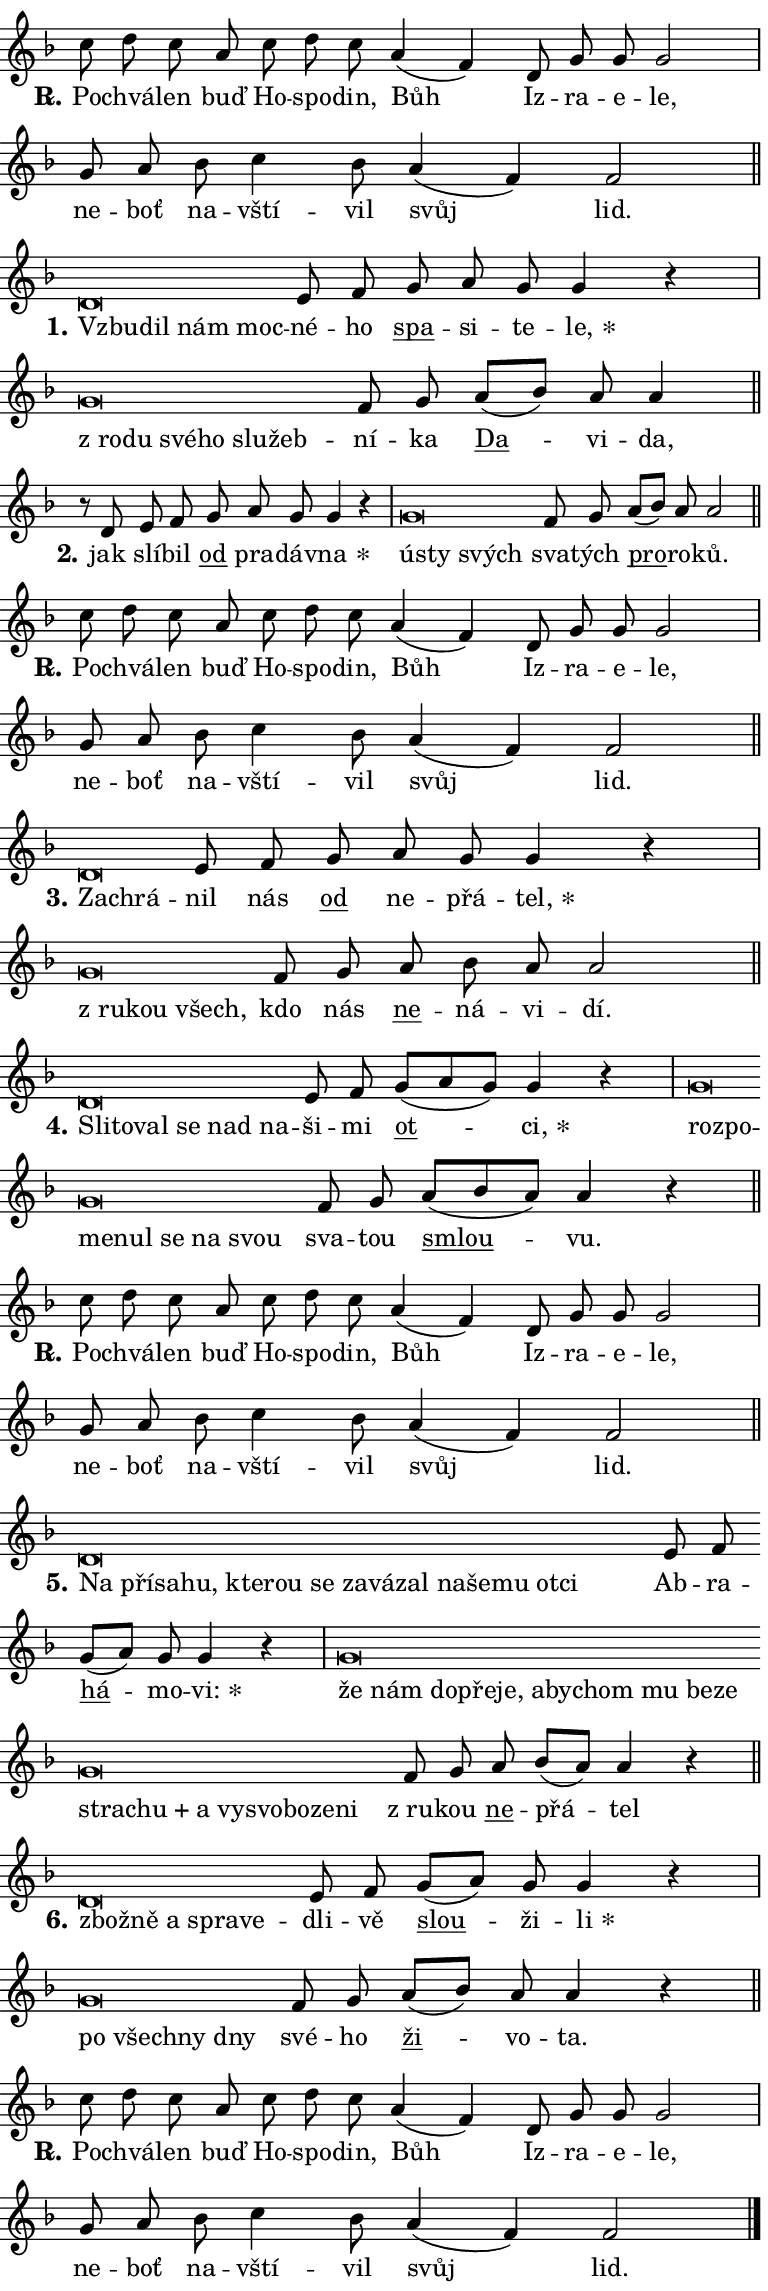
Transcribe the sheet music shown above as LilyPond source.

\version "2.24.0"
\header { tagline = "" }
\paper {
  indent = 0\cm
  top-margin = 0\cm
  right-margin = 0.13\cm % to fit lyric hyphens
  bottom-margin = 0\cm
  left-margin = 0\cm
  paper-width = 13\cm
  page-breaking = #ly:one-page-breaking
  system-system-spacing.basic-distance = #11
  score-system-spacing.basic-distance = #11
  ragged-last = ##f
}


%% Author: Thomas Morley
%% https://lists.gnu.org/archive/html/lilypond-user/2020-05/msg00002.html
#(define (line-position grob)
"Returns position of @var[grob} in current system:
   @code{'start}, if at first time-step
   @code{'end}, if at last time-step
   @code{'middle} otherwise
"
  (let* ((col (ly:item-get-column grob))
         (ln (ly:grob-object col 'left-neighbor))
         (rn (ly:grob-object col 'right-neighbor))
         (col-to-check-left (if (ly:grob? ln) ln col))
         (col-to-check-right (if (ly:grob? rn) rn col))
         (break-dir-left
           (and
             (ly:grob-property col-to-check-left 'non-musical #f)
             (ly:item-break-dir col-to-check-left)))
         (break-dir-right
           (and
             (ly:grob-property col-to-check-right 'non-musical #f)
             (ly:item-break-dir col-to-check-right))))
        (cond ((eqv? 1 break-dir-left) 'start)
              ((eqv? -1 break-dir-right) 'end)
              (else 'middle))))

#(define (tranparent-at-line-position vctor)
  (lambda (grob)
  "Relying on @code{line-position} select the relevant enry from @var{vctor}.
Used to determine transparency,"
    (case (line-position grob)
      ((end) (not (vector-ref vctor 0)))
      ((middle) (not (vector-ref vctor 1)))
      ((start) (not (vector-ref vctor 2))))))

noteHeadBreakVisibility =
#(define-music-function (break-visibility)(vector?)
"Makes @code{NoteHead}s transparent relying on @var{break-visibility}"
#{
  \override NoteHead.transparent =
    #(tranparent-at-line-position break-visibility)
#})

#(define delete-ledgers-for-transparent-note-heads
  (lambda (grob)
    "Reads whether a @code{NoteHead} is transparent.
If so this @code{NoteHead} is removed from @code{'note-heads} from
@var{grob}, which is supposed to be @code{LedgerLineSpanner}.
As a result ledgers are not printed for this @code{NoteHead}"
    (let* ((nhds-array (ly:grob-object grob 'note-heads))
           (nhds-list
             (if (ly:grob-array? nhds-array)
                 (ly:grob-array->list nhds-array)
                 '()))
           ;; Relies on the transparent-property being done before
           ;; Staff.LedgerLineSpanner.after-line-breaking is executed.
           ;; This is fragile ...
           (to-keep
             (remove
               (lambda (nhd)
                 (ly:grob-property nhd 'transparent #f))
               nhds-list)))
      ;; TODO find a better method to iterate over grob-arrays, similiar
      ;; to filter/remove etc for lists
      ;; For now rebuilt from scratch
      (set! (ly:grob-object grob 'note-heads)  '())
      (for-each
        (lambda (nhd)
          (ly:pointer-group-interface::add-grob grob 'note-heads nhd))
        to-keep))))

squashNotes = {
  \override NoteHead.X-extent = #'(-0.2 . 0.2)
  \override NoteHead.Y-extent = #'(-0.75 . 0)
  \override NoteHead.stencil =
    #(lambda (grob)
       (let ((pos (ly:grob-property grob 'staff-position)))
         (begin
           (if (< pos -7) (display "ERROR: Lower brevis then expected\n") (display ""))
           (if (<= pos -6) ly:text-interface::print ly:note-head::print))))
}
unSquashNotes = {
  \revert NoteHead.X-extent
  \revert NoteHead.Y-extent
  \revert NoteHead.stencil
}

hideNotes = \noteHeadBreakVisibility #begin-of-line-visible
unHideNotes = \noteHeadBreakVisibility #all-visible

% work-around for resetting accidentals
% https://lilypond.org/doc/v2.23/Documentation/notation/displaying-rhythms#unmetered-music
cadenzaMeasure = {
  \cadenzaOff
  \partial 1024 s1024
  \cadenzaOn
}

#(define-markup-command (accent layout props text) (markup?)
  "Underline accented syllable"
  (interpret-markup layout props
    #{\markup \override #'(offset . 4.3) \underline { #text }#}))

responsum = \markup \concat {
  "R" \hspace #-1.05 \path #0.1 #'((moveto 0 0.07) (lineto 0.9 0.8)) \hspace #0.05 "."
}

spaceSize = #0.6828661417322834 % exact space size for TeX Gyre Schola

\layout {
  \context {
    \Staff
    \remove "Time_signature_engraver"
    \override LedgerLineSpanner.after-line-breaking = #delete-ledgers-for-transparent-note-heads
  }
  \context {
    \Lyrics {
      \override LyricSpace.minimum-distance = \spaceSize
      \override LyricText.font-name = #"TeX Gyre Schola"
      \override LyricText.font-size = 1
      \override StanzaNumber.font-name = #"TeX Gyre Schola Bold"
      \override StanzaNumber.font-size = 1
    }
  }
  \context {
    \Score 
    \override NoteHead.text =
      #(lambda (grob) 
        (let ((pos (ly:grob-property grob 'staff-position)))
          #{\markup {
            \combine
              \halign #-0.55 \raise #(if (= pos -6) 0 0.5) \override #'(thickness . 2) \draw-line #'(3.2 . 0)
              \musicglyph "noteheads.sM1"
          }#}))
  }
}

% magnetic-lyrics.ily
%
%   written by
%     Jean Abou Samra <jean@abou-samra.fr>
%     Werner Lemberg <wl@gnu.org>
%
%   adapted by
%     Jiri Hon <jiri.hon@gmail.com>
%
% Version 2022-Apr-15

% https://www.mail-archive.com/lilypond-user@gnu.org/msg149350.html

#(define (Left_hyphen_pointer_engraver context)
   "Collect syllable-hyphen-syllable occurrences in lyrics and store
them in properties.  This engraver only looks to the left.  For
example, if the lyrics input is @code{foo -- bar}, it does the
following.

@itemize @bullet
@item
Set the @code{text} property of the @code{LyricHyphen} grob between
@q{foo} and @q{bar} to @code{foo}.

@item
Set the @code{left-hyphen} property of the @code{LyricText} grob with
text @q{foo} to the @code{LyricHyphen} grob between @q{foo} and
@q{bar}.
@end itemize

Use this auxiliary engraver in combination with the
@code{lyric-@/text::@/apply-@/magnetic-@/offset!} hook."
   (let ((hyphen #f)
         (text #f))
     (make-engraver
      (acknowledgers
       ((lyric-syllable-interface engraver grob source-engraver)
        (set! text grob)))
      (end-acknowledgers
       ((lyric-hyphen-interface engraver grob source-engraver)
        ;(when (not (grob::has-interface grob 'lyric-space-interface))
          (set! hyphen grob)));)
      ((stop-translation-timestep engraver)
       (when (and text hyphen)
         (ly:grob-set-object! text 'left-hyphen hyphen))
       (set! text #f)
       (set! hyphen #f)))))

#(define (lyric-text::apply-magnetic-offset! grob)
   "If the space between two syllables is less than the value in
property @code{LyricText@/.details@/.squash-threshold}, move the right
syllable to the left so that it gets concatenated with the left
syllable.

Use this function as a hook for
@code{LyricText@/.after-@/line-@/breaking} if the
@code{Left_@/hyphen_@/pointer_@/engraver} is active."
   (let ((hyphen (ly:grob-object grob 'left-hyphen #f)))
     (when hyphen
       (let ((left-text (ly:spanner-bound hyphen LEFT)))
         (when (grob::has-interface left-text 'lyric-syllable-interface)
           (let* ((common (ly:grob-common-refpoint grob left-text X))
                  (this-x-ext (ly:grob-extent grob common X))
                  (left-x-ext
                   (begin
                     ;; Trigger magnetism for left-text.
                     (ly:grob-property left-text 'after-line-breaking)
                     (ly:grob-extent left-text common X)))
                  ;; `delta` is the gap width between two syllables.
                  (delta (- (interval-start this-x-ext)
                            (interval-end left-x-ext)))
                  (details (ly:grob-property grob 'details))
                  (threshold (assoc-get 'squash-threshold details 0.2)))
             (when (< delta threshold)
               (let* (;; We have to manipulate the input text so that
                      ;; ligatures crossing syllable boundaries are not
                      ;; disabled.  For languages based on the Latin
                      ;; script this is essentially a beautification.
                      ;; However, for non-Western scripts it can be a
                      ;; necessity.
                      (lt (ly:grob-property left-text 'text))
                      (rt (ly:grob-property grob 'text))
                      (is-space (grob::has-interface hyphen 'lyric-space-interface))
                      (space (if is-space " " ""))
                      (extra-delta (if is-space spaceSize 0))
                      ;; Append new syllable.
                      (ltrt-space (if (and (string? lt) (string? rt))
                                (string-append lt space rt)
                                (make-concat-markup (list lt space rt))))
                      ;; Right-align `ltrt` to the right side.
                      (ltrt-space-markup (grob-interpret-markup
                               grob
                               (make-translate-markup
                                (cons (interval-length this-x-ext) 0)
                                (make-right-align-markup ltrt-space)))))
                 (begin
                   ;; Don't print `left-text`.
                   (ly:grob-set-property! left-text 'stencil #f)
                   ;; Set text and stencil (which holds all collected
                   ;; syllables so far) and shift it to the left.
                   (ly:grob-set-property! grob 'text ltrt-space)
                   (ly:grob-set-property! grob 'stencil ltrt-space-markup)
                   (ly:grob-translate-axis! grob (- (- delta extra-delta)) X))))))))))


#(define (lyric-hyphen::displace-bounds-first grob)
   ;; Make very sure this callback isn't triggered too early.
   (let ((left (ly:spanner-bound grob LEFT))
         (right (ly:spanner-bound grob RIGHT)))
     (ly:grob-property left 'after-line-breaking)
     (ly:grob-property right 'after-line-breaking)
     (ly:lyric-hyphen::print grob)))

squashThreshold = #0.4

\layout {
  \context {
    \Lyrics
    \consists #Left_hyphen_pointer_engraver
    \override LyricText.after-line-breaking =
      #lyric-text::apply-magnetic-offset!
    \override LyricHyphen.stencil = #lyric-hyphen::displace-bounds-first
    \override LyricText.details.squash-threshold = \squashThreshold
    \override LyricHyphen.minimum-distance = 0
    \override LyricHyphen.minimum-length = \squashThreshold
  }
}

squashText = \override LyricText.details.squash-threshold = 9999
unSquashText = \override LyricText.details.squash-threshold = \squashThreshold

leftText = \override LyricText.self-alignment-X = #LEFT
unLeftText = \revert LyricText.self-alignment-X

starOffset = #(lambda (grob) 
                (let ((x_offset (ly:self-alignment-interface::aligned-on-x-parent grob)))
                  (if (= x_offset 0) 0 (+ x_offset 1.2))))

star = #(define-music-function (syllable)(string?)
"Append star separator at the end of a syllable"
#{
  \once \override LyricText.X-offset = #starOffset
  \lyricmode { \markup {
    #syllable
    \override #'((font-name . "TeX Gyre Schola Bold")) \hspace #0.2 \lower #0.65 \larger "*"
  } }
#})

starAccent = #(define-music-function (syllable)(string?)
"Append star separator at the end of a syllable and make accent"
#{
  \once \override LyricText.X-offset = #starOffset
  \lyricmode { \markup {
    \accent #syllable
    \override #'((font-name . "TeX Gyre Schola Bold")) \hspace #0.2 \lower #0.65 \larger "*"
  } }
#})

breath = #(define-music-function (syllable)(string?)
"Append breathing indicator at the end of a syllable"
#{
  \lyricmode { \markup { #syllable "+" } }
#})

optionalBreath = #(define-music-function (syllable)(string?)
"Append optional breathing indicator at the end of a syllable"
#{
  \lyricmode { \markup { #syllable "(+)" } }
#})


\score {
    <<
        \new Voice = "melody" { \cadenzaOn \key f \major \relative { c''8 d c a \bar "" c d c \bar "" a4( f) \bar "" d8 g g g2 \cadenzaMeasure \bar "|" g8 a \bar "" bes c4 bes8 \bar "" a4( f) f2 \cadenzaMeasure \bar "||" \break } }
        \new Lyrics \lyricsto "melody" { \lyricmode { \set stanza = \responsum
Po -- chvá -- len buď Ho -- spo -- din, Bůh Iz -- ra -- e -- le, ne -- boť na -- vští -- vil svůj lid. } }
    >>
    \layout {}
}

\score {
    <<
        \new Voice = "melody" { \cadenzaOn \key f \major \relative { \squashNotes d'\breve*1/16 \hideNotes \breve*1/16 \bar "" \breve*1/16 \breve*1/16 \bar "" \unHideNotes \unSquashNotes e8 f \bar "" g a g g4 r \cadenzaMeasure \bar "|" \squashNotes g\breve*1/16 \hideNotes \breve*1/16 \bar "" \breve*1/16 \bar "" \breve*1/16 \bar "" \breve*1/16 \breve*1/16 \bar "" \unHideNotes \unSquashNotes f8 g \bar "" a[( bes)] a a4 \cadenzaMeasure \bar "||" \break } }
        \new Lyrics \lyricsto "melody" { \lyricmode { \set stanza = "1."
\leftText Vzbu -- \squashText dil nám moc -- \unLeftText \unSquashText né -- ho \markup \accent spa -- si -- te -- \star le, \leftText "z ro" -- \squashText du své -- ho slu -- žeb -- \unLeftText \unSquashText ní -- ka \markup \accent Da -- vi -- da, } }
    >>
    \layout {}
}

\score {
    <<
        \new Voice = "melody" { \cadenzaOn \key f \major \relative { r8 d'8 e8 f \bar "" g a g g4 r \cadenzaMeasure \bar "|" \squashNotes g\breve*1/16 \hideNotes \breve*1/16 \breve*1/16 \bar "" \unHideNotes \unSquashNotes f8 g \bar "" a[( bes)] a a2 \cadenzaMeasure \bar "||" \break } }
        \new Lyrics \lyricsto "melody" { \lyricmode { \set stanza = "2."
jak slí -- bil \markup \accent od pra -- dáv -- \star na \leftText ú -- \squashText sty svých \unLeftText \unSquashText sva -- tých \markup \accent pro -- ro -- ků. } }
    >>
    \layout {}
}

\score {
    <<
        \new Voice = "melody" { \cadenzaOn \key f \major \relative { c''8 d c a \bar "" c d c \bar "" a4( f) \bar "" d8 g g g2 \cadenzaMeasure \bar "|" g8 a \bar "" bes c4 bes8 \bar "" a4( f) f2 \cadenzaMeasure \bar "||" \break } }
        \new Lyrics \lyricsto "melody" { \lyricmode { \set stanza = \responsum
Po -- chvá -- len buď Ho -- spo -- din, Bůh Iz -- ra -- e -- le, ne -- boť na -- vští -- vil svůj lid. } }
    >>
    \layout {}
}

\score {
    <<
        \new Voice = "melody" { \cadenzaOn \key f \major \relative { \squashNotes d'\breve*1/16 \hideNotes \breve*1/16 \bar "" \unHideNotes \unSquashNotes e8 f \bar "" g a g g4 r \cadenzaMeasure \bar "|" \squashNotes g\breve*1/16 \hideNotes \breve*1/16 \breve*1/16 \bar "" \unHideNotes \unSquashNotes f8 g \bar "" a bes a a2 \cadenzaMeasure \bar "||" \break } }
        \new Lyrics \lyricsto "melody" { \lyricmode { \set stanza = "3."
\leftText Za -- \squashText chrá -- \unLeftText \unSquashText nil nás \markup \accent od ne -- přá -- \star tel, \leftText "z ru" -- \squashText kou všech, \unLeftText \unSquashText kdo nás \markup \accent ne -- ná -- vi -- dí. } }
    >>
    \layout {}
}

\score {
    <<
        \new Voice = "melody" { \cadenzaOn \key f \major \relative { \squashNotes d'\breve*1/16 \hideNotes \breve*1/16 \bar "" \breve*1/16 \bar "" \breve*1/16 \bar "" \breve*1/16 \breve*1/16 \bar "" \unHideNotes \unSquashNotes e8 f \bar "" g[( a g)] g4 r \cadenzaMeasure \bar "|" \squashNotes g\breve*1/16 \hideNotes \breve*1/16 \bar "" \breve*1/16 \bar "" \breve*1/16 \bar "" \breve*1/16 \bar "" \breve*1/16 \breve*1/16 \bar "" \unHideNotes \unSquashNotes f8 g \bar "" a[( bes a)] a4 r \cadenzaMeasure \bar "||" \break } }
        \new Lyrics \lyricsto "melody" { \lyricmode { \set stanza = "4."
\leftText Sli -- \squashText to -- val se nad na -- \unLeftText \unSquashText ši -- mi \markup \accent ot -- \star ci, \leftText roz -- \squashText po -- me -- nul se na svou \unLeftText \unSquashText sva -- tou \markup \accent smlou -- vu. } }
    >>
    \layout {}
}

\score {
    <<
        \new Voice = "melody" { \cadenzaOn \key f \major \relative { c''8 d c a \bar "" c d c \bar "" a4( f) \bar "" d8 g g g2 \cadenzaMeasure \bar "|" g8 a \bar "" bes c4 bes8 \bar "" a4( f) f2 \cadenzaMeasure \bar "||" \break } }
        \new Lyrics \lyricsto "melody" { \lyricmode { \set stanza = \responsum
Po -- chvá -- len buď Ho -- spo -- din, Bůh Iz -- ra -- e -- le, ne -- boť na -- vští -- vil svůj lid. } }
    >>
    \layout {}
}

\score {
    <<
        \new Voice = "melody" { \cadenzaOn \key f \major \relative { \squashNotes d'\breve*1/16 \hideNotes \breve*1/16 \bar "" \breve*1/16 \bar "" \breve*1/16 \bar "" \breve*1/16 \bar "" \breve*1/16 \bar "" \breve*1/16 \bar "" \breve*1/16 \bar "" \breve*1/16 \bar "" \breve*1/16 \bar "" \breve*1/16 \bar "" \breve*1/16 \bar "" \breve*1/16 \bar "" \breve*1/16 \breve*1/16 \bar "" \unHideNotes \unSquashNotes e8 f \bar "" g[( a)] g g4 r \cadenzaMeasure \bar "|" \squashNotes g\breve*1/16 \hideNotes \breve*1/16 \bar "" \breve*1/16 \bar "" \breve*1/16 \bar "" \breve*1/16 \bar "" \breve*1/16 \bar "" \breve*1/16 \bar "" \breve*1/16 \bar "" \breve*1/16 \bar "" \breve*1/16 \bar "" \breve*1/16 \bar "" \breve*1/16 \bar "" \breve*1/16 \bar "" \breve*1/16 \bar "" \breve*1/16 \bar "" \breve*1/16 \bar "" \breve*1/16 \bar "" \breve*1/16 \breve*1/16 \bar "" \unHideNotes \unSquashNotes f8 g \bar "" a bes[( a)] a4 r \cadenzaMeasure \bar "||" \break } }
        \new Lyrics \lyricsto "melody" { \lyricmode { \set stanza = "5."
\leftText Na \squashText pří -- sa -- hu, kte -- rou se za -- vá -- zal na -- še -- mu ot -- ci \unLeftText \unSquashText Ab -- ra -- \markup \accent há -- mo -- \star vi: \leftText že \squashText nám do -- pře -- je, a -- by -- chom mu be -- ze stra -- \breath "chu" a vy -- svo -- bo -- ze -- ni \unLeftText \unSquashText "z ru" -- kou \markup \accent ne -- přá -- tel } }
    >>
    \layout {}
}

\score {
    <<
        \new Voice = "melody" { \cadenzaOn \key f \major \relative { \squashNotes d'\breve*1/16 \hideNotes \breve*1/16 \bar "" \breve*1/16 \bar "" \breve*1/16 \breve*1/16 \bar "" \unHideNotes \unSquashNotes e8 f \bar "" g[( a)] g g4 r \cadenzaMeasure \bar "|" \squashNotes g\breve*1/16 \hideNotes \breve*1/16 \bar "" \breve*1/16 \breve*1/16 \bar "" \unHideNotes \unSquashNotes f8 g \bar "" a[( bes)] a a4 r \cadenzaMeasure \bar "||" \break } }
        \new Lyrics \lyricsto "melody" { \lyricmode { \set stanza = "6."
\leftText zbož -- \squashText ně a spra -- ve -- \unLeftText \unSquashText dli -- vě \markup \accent slou -- ži -- \star li \leftText po \squashText všech -- ny dny \unLeftText \unSquashText své -- ho \markup \accent ži -- vo -- ta. } }
    >>
    \layout {}
}

\score {
    <<
        \new Voice = "melody" { \cadenzaOn \key f \major \relative { c''8 d c a \bar "" c d c \bar "" a4( f) \bar "" d8 g g g2 \cadenzaMeasure \bar "|" g8 a \bar "" bes c4 bes8 \bar "" a4( f) f2 \cadenzaMeasure \bar "||" \break } \bar "|." }
        \new Lyrics \lyricsto "melody" { \lyricmode { \set stanza = \responsum
Po -- chvá -- len buď Ho -- spo -- din, Bůh Iz -- ra -- e -- le, ne -- boť na -- vští -- vil svůj lid. } }
    >>
    \layout {}
}
